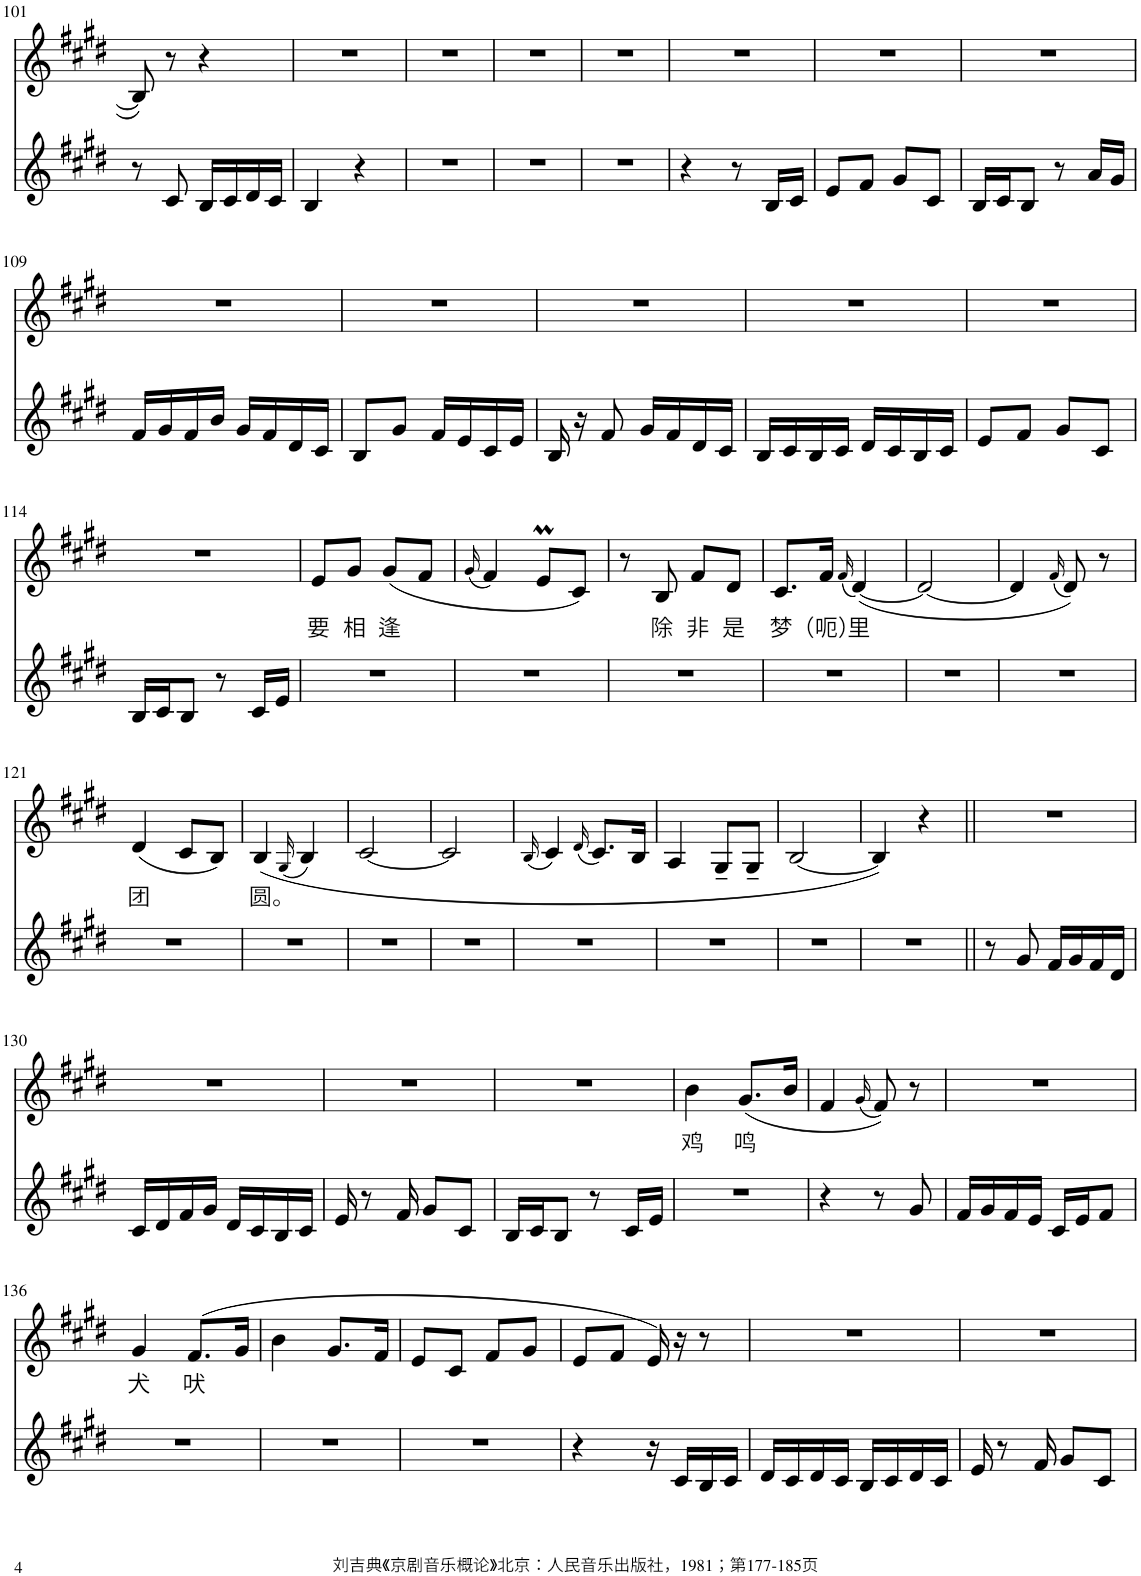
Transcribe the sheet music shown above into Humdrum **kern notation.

**kern	**kern	**text
*part2	*part1	*part1
*staff2	*staff1	*staff1
*I"Piano	*I"Piano	*
*I'Pno	*I'Pno	*
!!LO:PB:g=z
*clefG2	*clefG2	*
*k[f#c#g#d#]	*k[f#c#g#d#]	*
*M2/4	*M2/4	*
=101	=101	=101
8r	8B/]	.
8c#/	8r	.
16B/LL	4r	.
16c#/	.	.
16d#/	.	.
16c#/JJ	.	.
=102	=102	=102
4B/	2r	.
4r	.	.
=103	=103	=103
2r	2r	.
=104	=104	=104
2r	2r	.
=105	=105	=105
2r	2r	.
=106	=106	=106
4r	2r	.
8r	.	.
16B/LL	.	.
16c#/JJ	.	.
=107	=107	=107
8e/L	2r	.
8f#/J	.	.
8g#/L	.	.
8c#/J	.	.
=108	=108	=108
16B/LL	2r	.
16c#/J	.	.
8B/J	.	.
8r	.	.
16a/LL	.	.
16g#/JJ	.	.
!!LO:LB:g=z
=109	=109	=109
16f#/LL	2r	.
16g#/	.	.
16f#/	.	.
16b/JJ	.	.
16g#/LL	.	.
16f#/	.	.
16d#/	.	.
16c#/JJ	.	.
=110	=110	=110
8B/L	2r	.
8g#/J	.	.
16f#/LL	.	.
16e/	.	.
16c#/	.	.
16e/JJ	.	.
=111	=111	=111
16B/	2r	.
16r	.	.
8f#/	.	.
16g#/LL	.	.
16f#/	.	.
16d#/	.	.
16c#/JJ	.	.
=112	=112	=112
16B/LL	2r	.
16c#/	.	.
16B/	.	.
16c#/JJ	.	.
16d#/LL	.	.
16c#/	.	.
16B/	.	.
16c#/JJ	.	.
=113	=113	=113
8e/L	2r	.
8f#/J	.	.
8g#/L	.	.
8c#/J	.	.
!!LO:LB:g=z
=114	=114	=114
16B/LL	2r	.
16c#/J	.	.
8B/J	.	.
8r	.	.
16c#/LL	.	.
16e/JJ	.	.
=115	=115	=115
!	!	!LO:LY:b
2r	8e/L	要
!	!	!LO:LY:b
.	8g#/J	相
!	!	!LO:LY:b
.	(8g#/L	逢
.	8f#/J	.
=116	=116	=116
.	(16qg#/	.
2r	4f#/)	.
.	8eM/L	.
.	8c#/J)	.
=117	=117	=117
2r	8r	.
!	!	!LO:LY:b
.	8B/	除
!	!	!LO:LY:b
.	8f#/L	非
!	!	!LO:LY:b
.	8d#/J	是
=118	=118	=118
!	!	!LO:LY:b
2r	8.c#/L	梦
!	!	!LO:LY:b
.	16f#/Jk	（呃）
.	(16qf#/	.
!	!	!LO:LY:b
.	([4d#/)	里
=119	=119	=119
2r	2d#/_	.
=120	=120	=120
2r	4d#/]	.
.	(16qf#/	.
.	8d#/))	.
.	8r	.
!!LO:LB:g=z
=121	=121	=121
!	!	!LO:LY:b
2r	(4d#/	团
.	8c#/L	.
.	8B/J)	.
=122	=122	=122
!	!	!LO:LY:b
2r	(4B/	圆。
.	(16qG#/	.
.	4B/)	.
=123	=123	=123
2r	[2c#/	.
=124	=124	=124
2r	2c#/]	.
=125	=125	=125
.	(16qB/	.
2r	4c#/)	.
.	(16qd#/	.
.	8.c#/L)	.
.	16B/Jk	.
=126	=126	=126
2r	4A/	.
.	8G#~/L	.
.	8G#~/J	.
=127	=127	=127
2r	[2B/	.
=128	=128	=128
2r	4B/])	.
.	4r	.
=129||	=129||	=129||
8r	2r	.
8g#/	.	.
16f#/LL	.	.
16g#/	.	.
16f#/	.	.
16d#/JJ	.	.
!!LO:LB:g=z
=130	=130	=130
16c#/LL	2r	.
16d#/	.	.
16f#/	.	.
16g#/JJ	.	.
16d#/LL	.	.
16c#/	.	.
16B/	.	.
16c#/JJ	.	.
=131	=131	=131
16e/	2r	.
8r	.	.
16f#/	.	.
8g#/L	.	.
8c#/J	.	.
=132	=132	=132
16B/LL	2r	.
16c#/J	.	.
8B/J	.	.
8r	.	.
16c#/LL	.	.
16e/JJ	.	.
=133	=133	=133
!	!	!LO:LY:b
2r	4b\	鸡
!	!	!LO:LY:b
.	(8.g#/L	鸣
.	16b/Jk	.
=134	=134	=134
4r	4f#/	.
.	(16qg#/	.
8r	8f#/))	.
8g#/	8r	.
=135	=135	=135
16f#/LL	2r	.
16g#/	.	.
16f#/	.	.
16e/JJ	.	.
16c#/LL	.	.
16e/J	.	.
8f#/J	.	.
!!LO:LB:g=z
=136	=136	=136
!	!	!LO:LY:b
2r	4g#/	犬
!	!	!LO:LY:b
.	(8.f#/L	吠
.	16g#/Jk	.
=137	=137	=137
2r	4b\	.
.	8.g#/L	.
.	16f#/Jk	.
=138	=138	=138
2r	8e/L	.
.	8c#/J	.
.	8f#/L	.
.	8g#/J	.
=139	=139	=139
4r	8e/L	.
.	8f#/J	.
16r	16e/)	.
16c#/LL	16r	.
16B/	8r	.
16c#/JJ	.	.
=140	=140	=140
16d#/LL	2r	.
16c#/	.	.
16d#/	.	.
16c#/JJ	.	.
16B/LL	.	.
16c#/	.	.
16d#/	.	.
16c#/JJ	.	.
=141	=141	=141
16e/	2r	.
8r	.	.
16f#/	.	.
8g#/L	.	.
8c#/J	.	.
=	=	=
*-	*-	*-
